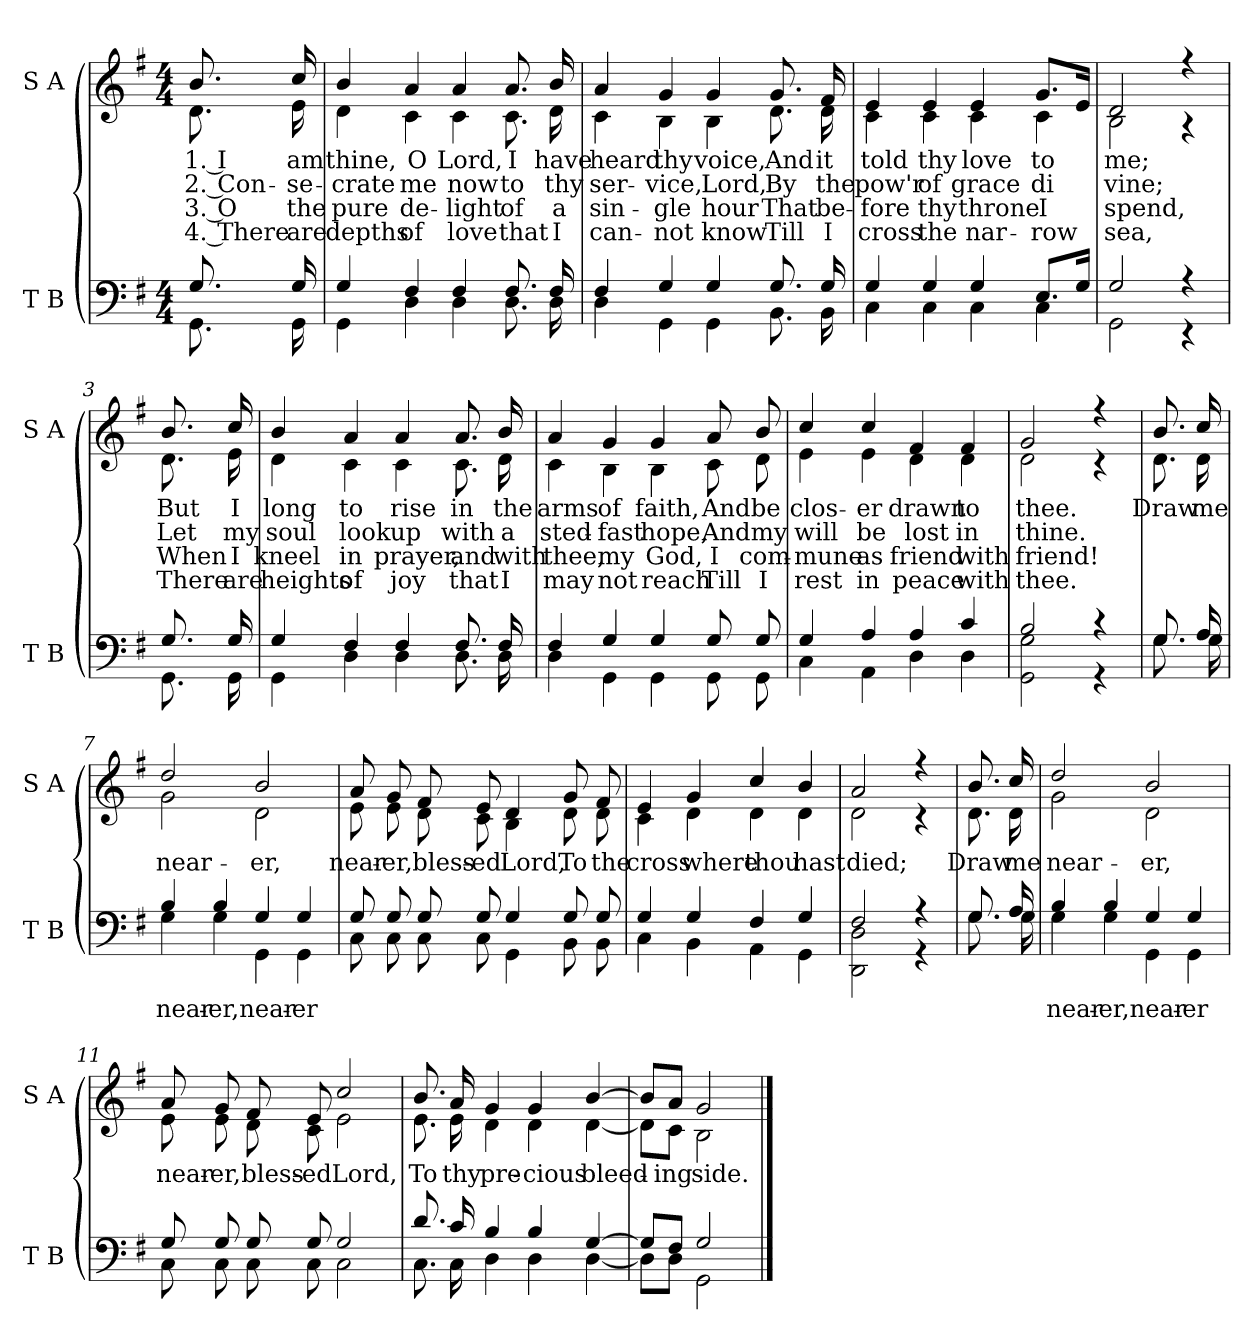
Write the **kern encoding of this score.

**kern	**text	**kern	**text	**text	**text	**text
*part2	*part2	*part1	*part1	*part1	*part1	*part1
*staff2	*staff2	*staff1	*staff1	*staff1	*staff1	*staff1
*I"T B	*	*I"S A	*	*	*	*
*I'T B	*	*I'S A	*	*	*	*
*clefF4	*	*clefG2	*	*	*	*
*k[f#]	*	*k[f#]	*	*	*	*
*M4/4	*	*M4/4	*	*	*	*
*MM80	*	*MM80	*	*	*	*
=	=	=	=	=	=	=
*^	*	*	*	*	*	*
!	!	!	!	!LO:LY:b	!LO:LY:b	!LO:LY:b	!LO:LY:b
*	*	*	*^	*	*	*	*
8.G/	8.GG\	.	8.b/	8.d\	1. I	2. Con-	3. O	4. There
!	!	!	!	!	!LO:LY:b	!LO:LY:b	!LO:LY:b	!LO:LY:b
16G/	16GG\	.	16cc/	16e\	am	-se-	the	are
=1	=1	=1	=1	=1	=1	=1	=1	=1
!	!	!	!	!	!LO:LY:b	!LO:LY:b	!LO:LY:b	!LO:LY:b
4G/	4GG\	.	4b/	4d\	thine,	-crate	pure	depths
!	!	!	!	!	!LO:LY:b	!LO:LY:b	!LO:LY:b	!LO:LY:b
4F#/	4D\	.	4a/	4c\	O	me	de-	of
!	!	!	!	!	!LO:LY:b	!LO:LY:b	!LO:LY:b	!LO:LY:b
4F#/	4D\	.	4a/	4c\	Lord,	now	-light	love
!	!	!	!	!	!LO:LY:b	!LO:LY:b	!LO:LY:b	!LO:LY:b
8.F#/	8.D\	.	8.a/	8.c\	I	to	of	that
!	!	!	!	!	!LO:LY:b	!LO:LY:b	!LO:LY:b	!LO:LY:b
16F#/	16D\	.	16b/	16d\	have	thy	a	I
=2	=2	=2	=2	=2	=2	=2	=2	=2
!	!	!	!	!	!LO:LY:b	!LO:LY:b	!LO:LY:b	!LO:LY:b
4F#/	4D\	.	4a/	4c\	heard	ser-	sin-	can-
!	!	!	!	!	!LO:LY:b	!LO:LY:b	!LO:LY:b	!LO:LY:b
4G/	4GG\	.	4g/	4B\	thy	-vice,	-gle	-not
!	!	!	!	!	!LO:LY:b	!LO:LY:b	!LO:LY:b	!LO:LY:b
4G/	4GG\	.	4g/	4B\	voice,	Lord,	hour	know
!	!	!	!	!	!LO:LY:b	!LO:LY:b	!LO:LY:b	!LO:LY:b
8.G/	8.BB\	.	8.g/	8.d\	And	By	That	Till
!	!	!	!	!	!LO:LY:b	!LO:LY:b	!LO:LY:b	!LO:LY:b
16G/	16BB\	.	16f#/	16d\	it	the	be-	I
=3	=3	=3	=3	=3	=3	=3	=3	=3
!	!	!	!	!	!LO:LY:b	!LO:LY:b	!LO:LY:b	!LO:LY:b
4G/	4C\	.	4e/	4c\	told	pow'r	-fore	cross
!	!	!	!	!	!LO:LY:b	!LO:LY:b	!LO:LY:b	!LO:LY:b
4G/	4C\	.	4e/	4c\	thy	of	thy	the
!	!	!	!	!	!LO:LY:b	!LO:LY:b	!LO:LY:b	!LO:LY:b
4G/	4C\	.	4e/	4c\	love	grace	throne	nar-
!	!	!	!	!	!LO:LY:b	!LO:LY:b	!LO:LY:b	!LO:LY:b
8.E/L	4C\	.	8.g/L	4c\	to	di	I	-row
!	!	!	!	!	!	!LO:LY:b	!	!
16G/Jk	.	.	16e/Jk	.	.	-	.	.
=3X1	=3X1	=3X1	=3X1	=3X1	=3X1	=3X1	=3X1	=3X1
!	!	!	!	!	!LO:LY:b	!LO:LY:b	!LO:LY:b	!LO:LY:b
2G/	2GG\	.	2d/	2B\	me;	vine;	spend,	sea,
4r	4r	.	4r	4r	.	.	.	.
!!LO:LB:g=z	!!
=3X2	=3X2	=3X2	=3X2	=3X2	=3X2	=3X2	=3X2	=3X2
!	!	!	!	!	!LO:LY:b	!LO:LY:b	!LO:LY:b	!LO:LY:b
8.G/	8.GG\	.	8.b/	8.d\	But	Let	When	There
!	!	!	!	!	!LO:LY:b	!LO:LY:b	!LO:LY:b	!LO:LY:b
16G/	16GG\	.	16cc/	16e\	I	my	I	are
=4	=4	=4	=4	=4	=4	=4	=4	=4
!	!	!	!	!	!LO:LY:b	!LO:LY:b	!LO:LY:b	!LO:LY:b
4G/	4GG\	.	4b/	4d\	long	soul	kneel	heights
!	!	!	!	!	!LO:LY:b	!LO:LY:b	!LO:LY:b	!LO:LY:b
4F#/	4D\	.	4a/	4c\	to	look	in	of
!	!	!	!	!	!LO:LY:b	!LO:LY:b	!LO:LY:b	!LO:LY:b
4F#/	4D\	.	4a/	4c\	rise	up	prayer,	joy
!	!	!	!	!	!LO:LY:b	!LO:LY:b	!LO:LY:b	!LO:LY:b
8.F#/	8.D\	.	8.a/	8.c\	in	with	and	that
!	!	!	!	!	!LO:LY:b	!LO:LY:b	!LO:LY:b	!LO:LY:b
16F#/	16D\	.	16b/	16d\	the	a	with	I
=5	=5	=5	=5	=5	=5	=5	=5	=5
!	!	!	!	!	!LO:LY:b	!LO:LY:b	!LO:LY:b	!LO:LY:b
4F#/	4D\	.	4a/	4c\	arms	sted-	thee,	may
!	!	!	!	!	!LO:LY:b	!LO:LY:b	!LO:LY:b	!LO:LY:b
4G/	4GG\	.	4g/	4B\	of	-fast	my	not
!	!	!	!	!	!LO:LY:b	!LO:LY:b	!LO:LY:b	!LO:LY:b
4G/	4GG\	.	4g/	4B\	faith,	hope,	God,	reach
!	!	!	!	!	!LO:LY:b	!LO:LY:b	!LO:LY:b	!LO:LY:b
8G/	8GG\	.	8a/	8c\	And	And	I	Till
!	!	!	!	!	!LO:LY:b	!LO:LY:b	!LO:LY:b	!LO:LY:b
8G/	8GG\	.	8b/	8d\	be	my	com-	I
=6	=6	=6	=6	=6	=6	=6	=6	=6
!	!	!	!	!	!LO:LY:b	!LO:LY:b	!LO:LY:b	!LO:LY:b
4G/	4C\	.	4cc/	4e\	clos-	will	-mune	rest
!	!	!	!	!	!LO:LY:b	!LO:LY:b	!LO:LY:b	!LO:LY:b
4A/	4AA\	.	4cc/	4e\	-er	be	as	in
!	!	!	!	!	!LO:LY:b	!LO:LY:b	!LO:LY:b	!LO:LY:b
4A/	4D\	.	4f#/	4d\	drawn	lost	friend	peace
!	!	!	!	!	!LO:LY:b	!LO:LY:b	!LO:LY:b	!LO:LY:b
4c/	4D\	.	4f#/	4d\	to	in	with	with
=6X3	=6X3	=6X3	=6X3	=6X3	=6X3	=6X3	=6X3	=6X3
!	!	!	!	!	!LO:LY:b	!LO:LY:b	!LO:LY:b	!LO:LY:b
2B/	2GG\ 2G\	.	2g/	2d\	thee.	thine.	friend!	thee.
4r	4r	.	4r	4r	.	.	.	.
!!LO:LB:g=z	!!
=6X4	=6X4	=6X4	=6X4	=6X4	=6X4	=6X4	=6X4	=6X4
!	!	!	!	!	!LO:LY:b	!	!	!
8.G/	8.G\	.	8.b/	8.d\	Draw	.	.	.
!	!	!	!	!	!LO:LY:b	!	!	!
16A/	16G\	.	16cc/	16d\	me	.	.	.
=7	=7	=7	=7	=7	=7	=7	=7	=7
!	!	!LO:LY:b	!	!	!LO:LY:b	!	!	!
4B/	4G\	near-	2dd/	2g\	near-	.	.	.
!	!	!LO:LY:b	!	!	!	!	!	!
4B/	4G\	-er,	.	.	.	.	.	.
!	!	!LO:LY:b	!	!	!LO:LY:b	!	!	!
4G/	4GG\	near-	2b/	2d\	-er,	.	.	.
!	!	!LO:LY:b	!	!	!	!	!	!
4G/	4GG\	-er	.	.	.	.	.	.
=8	=8	=8	=8	=8	=8	=8	=8	=8
!	!	!	!	!	!LO:LY:b	!	!	!
8G/	8C\	.	8a/	8e\	near-	.	.	.
!	!	!	!	!	!LO:LY:b	!	!	!
8G/	8C\	.	8g/	8e\	-er,	.	.	.
!	!	!	!	!	!LO:LY:b	!	!	!
8G/	8C\	.	8f#/	8d\	bless-	.	.	.
!	!	!	!	!	!LO:LY:b	!	!	!
8G/	8C\	.	8e/	8c\	-ed	.	.	.
!	!	!	!	!	!LO:LY:b	!	!	!
4G/	4GG\	.	4d/	4B\	Lord,	.	.	.
!	!	!	!	!	!LO:LY:b	!	!	!
8G/	8BB\	.	8g/	8d\	To	.	.	.
!	!	!	!	!	!LO:LY:b	!	!	!
8G/	8BB\	.	8f#/	8d\	the	.	.	.
=9	=9	=9	=9	=9	=9	=9	=9	=9
!	!	!	!	!	!LO:LY:b	!	!	!
4G/	4C\	.	4e/	4c\	cross	.	.	.
!	!	!	!	!	!LO:LY:b	!	!	!
4G/	4BB\	.	4g/	4d\	where	.	.	.
!	!	!	!	!	!LO:LY:b	!	!	!
4F#/	4AA\	.	4cc/	4d\	thou	.	.	.
!	!	!	!	!	!LO:LY:b	!	!	!
4G/	4GG\	.	4b/	4d\	hast	.	.	.
=9X5	=9X5	=9X5	=9X5	=9X5	=9X5	=9X5	=9X5	=9X5
!	!	!	!	!	!LO:LY:b	!	!	!
2F#/	2DD\ 2D\	.	2a/	2d\	died;	.	.	.
4r	4r	.	4r	4r	.	.	.	.
!!LO:LB:g=z	!!
=9X6	=9X6	=9X6	=9X6	=9X6	=9X6	=9X6	=9X6	=9X6
!	!	!	!	!	!LO:LY:b	!	!	!
8.G/	8.G\	.	8.b/	8.d\	Draw	.	.	.
!	!	!	!	!	!LO:LY:b	!	!	!
16A/	16G\	.	16cc/	16d\	me	.	.	.
=10	=10	=10	=10	=10	=10	=10	=10	=10
!	!	!LO:LY:b	!	!	!LO:LY:b	!	!	!
4B/	4G\	near-	2dd/	2g\	near-	.	.	.
!	!	!LO:LY:b	!	!	!	!	!	!
4B/	4G\	-er,	.	.	.	.	.	.
!	!	!LO:LY:b	!	!	!LO:LY:b	!	!	!
4G/	4GG\	near-	2b/	2d\	-er,	.	.	.
!	!	!LO:LY:b	!	!	!	!	!	!
4G/	4GG\	-er	.	.	.	.	.	.
=11	=11	=11	=11	=11	=11	=11	=11	=11
!	!	!	!	!	!LO:LY:b	!	!	!
8G/	8C\	.	8a/	8e\	near-	.	.	.
!	!	!	!	!	!LO:LY:b	!	!	!
8G/	8C\	.	8g/	8e\	-er,	.	.	.
!	!	!	!	!	!LO:LY:b	!	!	!
8G/	8C\	.	8f#/	8d\	bless-	.	.	.
!	!	!	!	!	!LO:LY:b	!	!	!
8G/	8C\	.	8e/	8c\	-ed	.	.	.
!	!	!	!	!	!LO:LY:b	!	!	!
2G/	2C\	.	2cc/	2e\	Lord,	.	.	.
=12	=12	=12	=12	=12	=12	=12	=12	=12
!	!	!	!	!	!LO:LY:b	!	!	!
8.d/	8.C\	.	8.b/	8.e\	To	.	.	.
!	!	!	!	!	!LO:LY:b	!	!	!
16c/	16C\	.	16a/	16e\	thy	.	.	.
!	!	!	!	!	!LO:LY:b	!	!	!
4B/	4D\	.	4g/	4d\	pre-	.	.	.
!	!	!	!	!	!LO:LY:b	!	!	!
4B/	4D\	.	4g/	4d\	-cious	.	.	.
!	!	!	!	!	!LO:LY:b	!	!	!
[4G/	[4D\	.	[4b/	[4d\	bleed-	.	.	.
=12X7	=12X7	=12X7	=12X7	=12X7	=12X7	=12X7	=12X7	=12X7
8G/L]	8D\L]	.	8b/L]	8d\L]	.	.	.	.
!	!	!	!	!	!LO:LY:b	!	!	!
8F#/J	8D\J	.	8a/J	8c\J	ing	.	.	.
!	!	!	!	!	!LO:LY:b	!	!	!
2G/	2GG\	.	2g/	2B\	side.	.	.	.
*v	*v	*	*	*	*	*	*	*
*	*	*v	*v	*	*	*	*
==	==	==	==	==	==	==
*-	*-	*-	*-	*-	*-	*-
